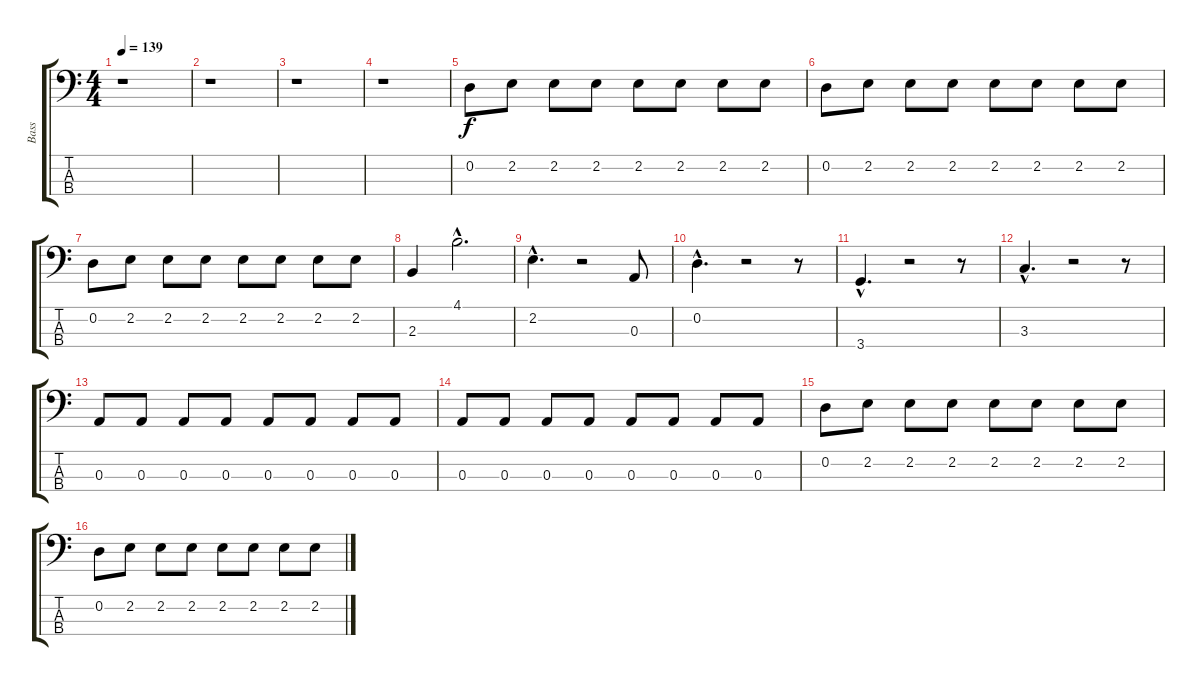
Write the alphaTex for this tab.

\track ("Bass" "Bass") {instrument electricbassfinger}
\staff {score tabs}
\tuning (G2 D2 A1 E1) {hide}
\ts (4 4)
\tempo 139
\clef f4
\ks c
r.1{dy f instrument electricbassfinger} |
r.1 |
r.1 |
r.1 |
0.2.8 2.2.8 2.2.8 2.2.8 2.2.8 2.2.8 2.2.8 2.2.8 |
0.2.8 2.2.8 2.2.8 2.2.8 2.2.8 2.2.8 2.2.8 2.2.8 |
0.2.8 2.2.8 2.2.8 2.2.8 2.2.8 2.2.8 2.2.8 2.2.8 |
2.3.4 4.1{hac}.2{d} |
2.2{hac}.4{d} r.2 0.3.8 |
0.2{hac}.4{d} r.2 r.8 |
3.4{hac}.4{d} r.2 r.8 |
3.3{hac}.4{d} r.2 r.8 |
0.3.8 0.3.8 0.3.8 0.3.8 0.3.8 0.3.8 0.3.8 0.3.8 |
0.3.8 0.3.8 0.3.8 0.3.8 0.3.8 0.3.8 0.3.8 0.3.8 |
0.2.8 2.2.8 2.2.8 2.2.8 2.2.8 2.2.8 2.2.8 2.2.8 |
0.2.8 2.2.8 2.2.8 2.2.8 2.2.8 2.2.8 2.2.8 2.2.8
